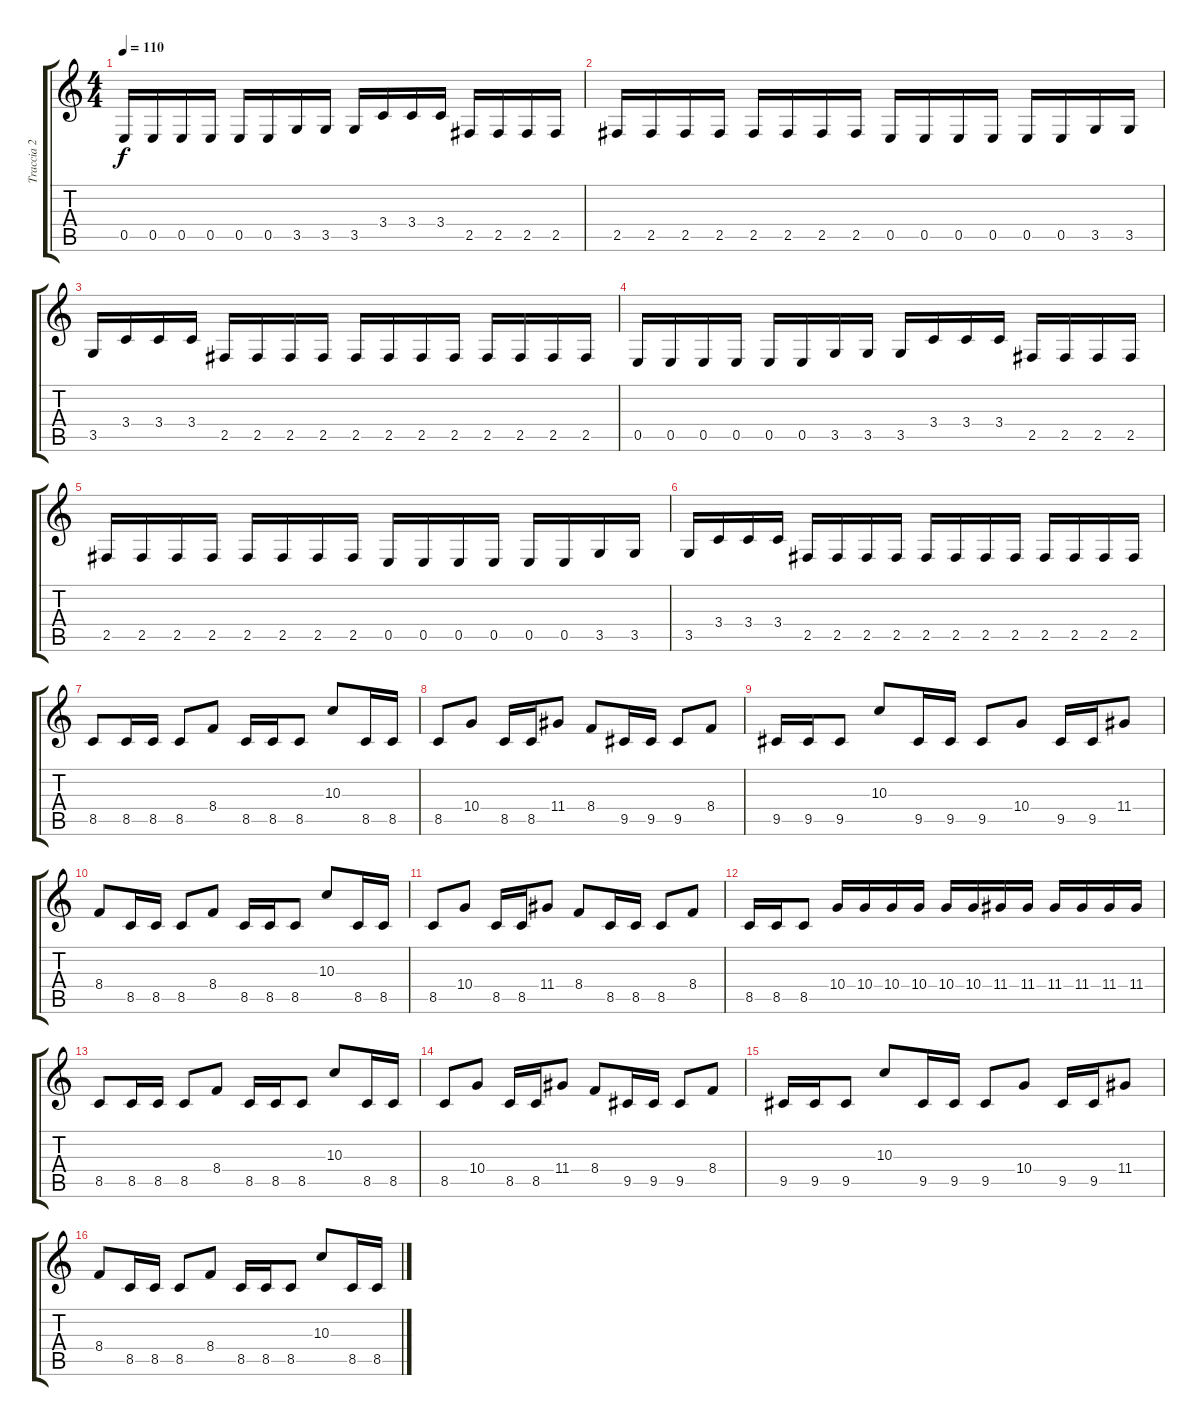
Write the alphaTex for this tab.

\track ("Traccia 2" "Traccia 2") {instrument distortionguitar}
\staff {score tabs}
\tuning (B3 Gb3 D3 A2 E2 B1) {hide}
\ts (4 4)
\tempo 110
\clef g2
\ks c
0.5.16{dy f} 0.5.16 0.5.16 0.5.16 0.5.16 0.5.16 3.5.16 3.5.16 3.5.16 3.4.16 3.4.16 3.4.16 2.5.16 2.5.16 2.5.16 2.5.16 |
2.5.16 2.5.16 2.5.16 2.5.16 2.5.16 2.5.16 2.5.16 2.5.16 0.5.16 0.5.16 0.5.16 0.5.16 0.5.16 0.5.16 3.5.16 3.5.16 |
3.5.16 3.4.16 3.4.16 3.4.16 2.5.16 2.5.16 2.5.16 2.5.16 2.5.16 2.5.16 2.5.16 2.5.16 2.5.16 2.5.16 2.5.16 2.5.16 |
0.5.16 0.5.16 0.5.16 0.5.16 0.5.16 0.5.16 3.5.16 3.5.16 3.5.16 3.4.16 3.4.16 3.4.16 2.5.16 2.5.16 2.5.16 2.5.16 |
2.5.16 2.5.16 2.5.16 2.5.16 2.5.16 2.5.16 2.5.16 2.5.16 0.5.16 0.5.16 0.5.16 0.5.16 0.5.16 0.5.16 3.5.16 3.5.16 |
3.5.16 3.4.16 3.4.16 3.4.16 2.5.16 2.5.16 2.5.16 2.5.16 2.5.16 2.5.16 2.5.16 2.5.16 2.5.16 2.5.16 2.5.16 2.5.16 |
8.5.8 8.5.16 8.5.16 8.5.8 8.4.8 8.5.16 8.5.16 8.5.8 10.3.8 8.5.16 8.5.16 |
8.5.8 10.4.8 8.5.16 8.5.16 11.4.8 8.4.8 9.5.16 9.5.16 9.5.8 8.4.8 |
9.5.16 9.5.16 9.5.8 10.3.8 9.5.16 9.5.16 9.5.8 10.4.8 9.5.16 9.5.16 11.4.8 |
8.4.8 8.5.16 8.5.16 8.5.8 8.4.8 8.5.16 8.5.16 8.5.8 10.3.8 8.5.16 8.5.16 |
8.5.8 10.4.8 8.5.16 8.5.16 11.4.8 8.4.8 8.5.16 8.5.16 8.5.8 8.4.8 |
8.5.16 8.5.16 8.5.8 10.4.16 10.4.16 10.4.16 10.4.16 10.4.16 10.4.16 11.4.16 11.4.16 11.4.16 11.4.16 11.4.16 11.4.16 |
8.5.8 8.5.16 8.5.16 8.5.8 8.4.8 8.5.16 8.5.16 8.5.8 10.3.8 8.5.16 8.5.16 |
8.5.8 10.4.8 8.5.16 8.5.16 11.4.8 8.4.8 9.5.16 9.5.16 9.5.8 8.4.8 |
9.5.16 9.5.16 9.5.8 10.3.8 9.5.16 9.5.16 9.5.8 10.4.8 9.5.16 9.5.16 11.4.8 |
8.4.8 8.5.16 8.5.16 8.5.8 8.4.8 8.5.16 8.5.16 8.5.8 10.3.8 8.5.16 8.5.16
